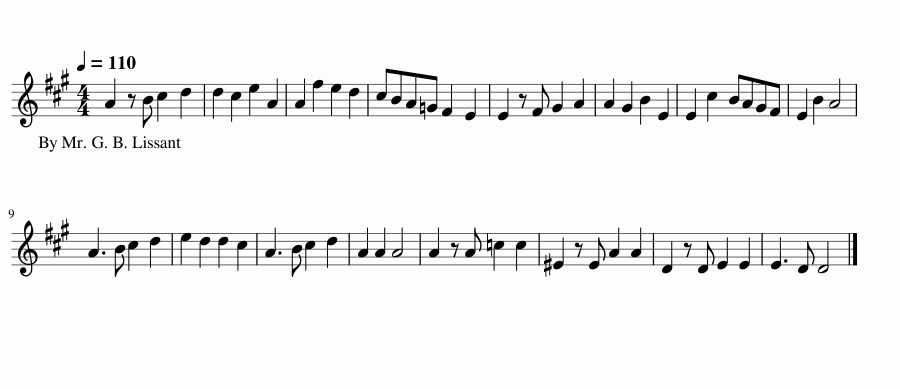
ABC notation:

X:1
L:1/8
Q:1/4=110
M:4/4
I:linebreak $
K:A
V:1 treble
V:1
 A2 z B c2 d2 | d2 c2 e2 A2 | A2 f2 e2 d2 | cBA=G F2 E2 | E2 z F G2 A2 | %5
 A2 G2 B2 E2 | E2 c2 BAGF | E2 B2 A4 |$ A3 B c2 d2 | e2 d2 d2 c2 | %10
 A3 B c2 d2 | A2 A2 A4 | A2 z A =c2 c2 | ^E2 z E A2 A2 | D2 z D E2 E2 | %15
 E3 D D4 |] %16
